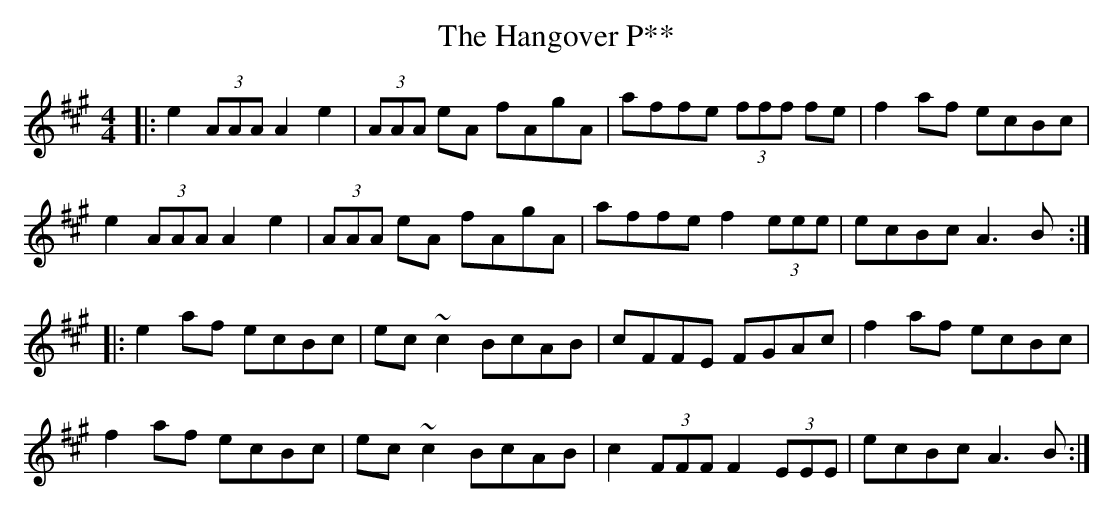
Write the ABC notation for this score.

X:1
T: The Hangover P**
M: 4/4
L: 1/8
K: Amaj
|:e2 (3AAA A2e2|(3AAA eA fAgA|affe (3fff fe|f2af ecBc|
e2 (3AAA A2e2|(3AAA eA fAgA|affe f2 (3eee|ecBc A3B:|
|:e2af ecBc|ec~c2 BcAB|cFFE FGAc|f2af ecBc|
f2af ecBc|ec~c2 BcAB|c2 (3FFF F2 (3EEE|ecBc A3B:|
